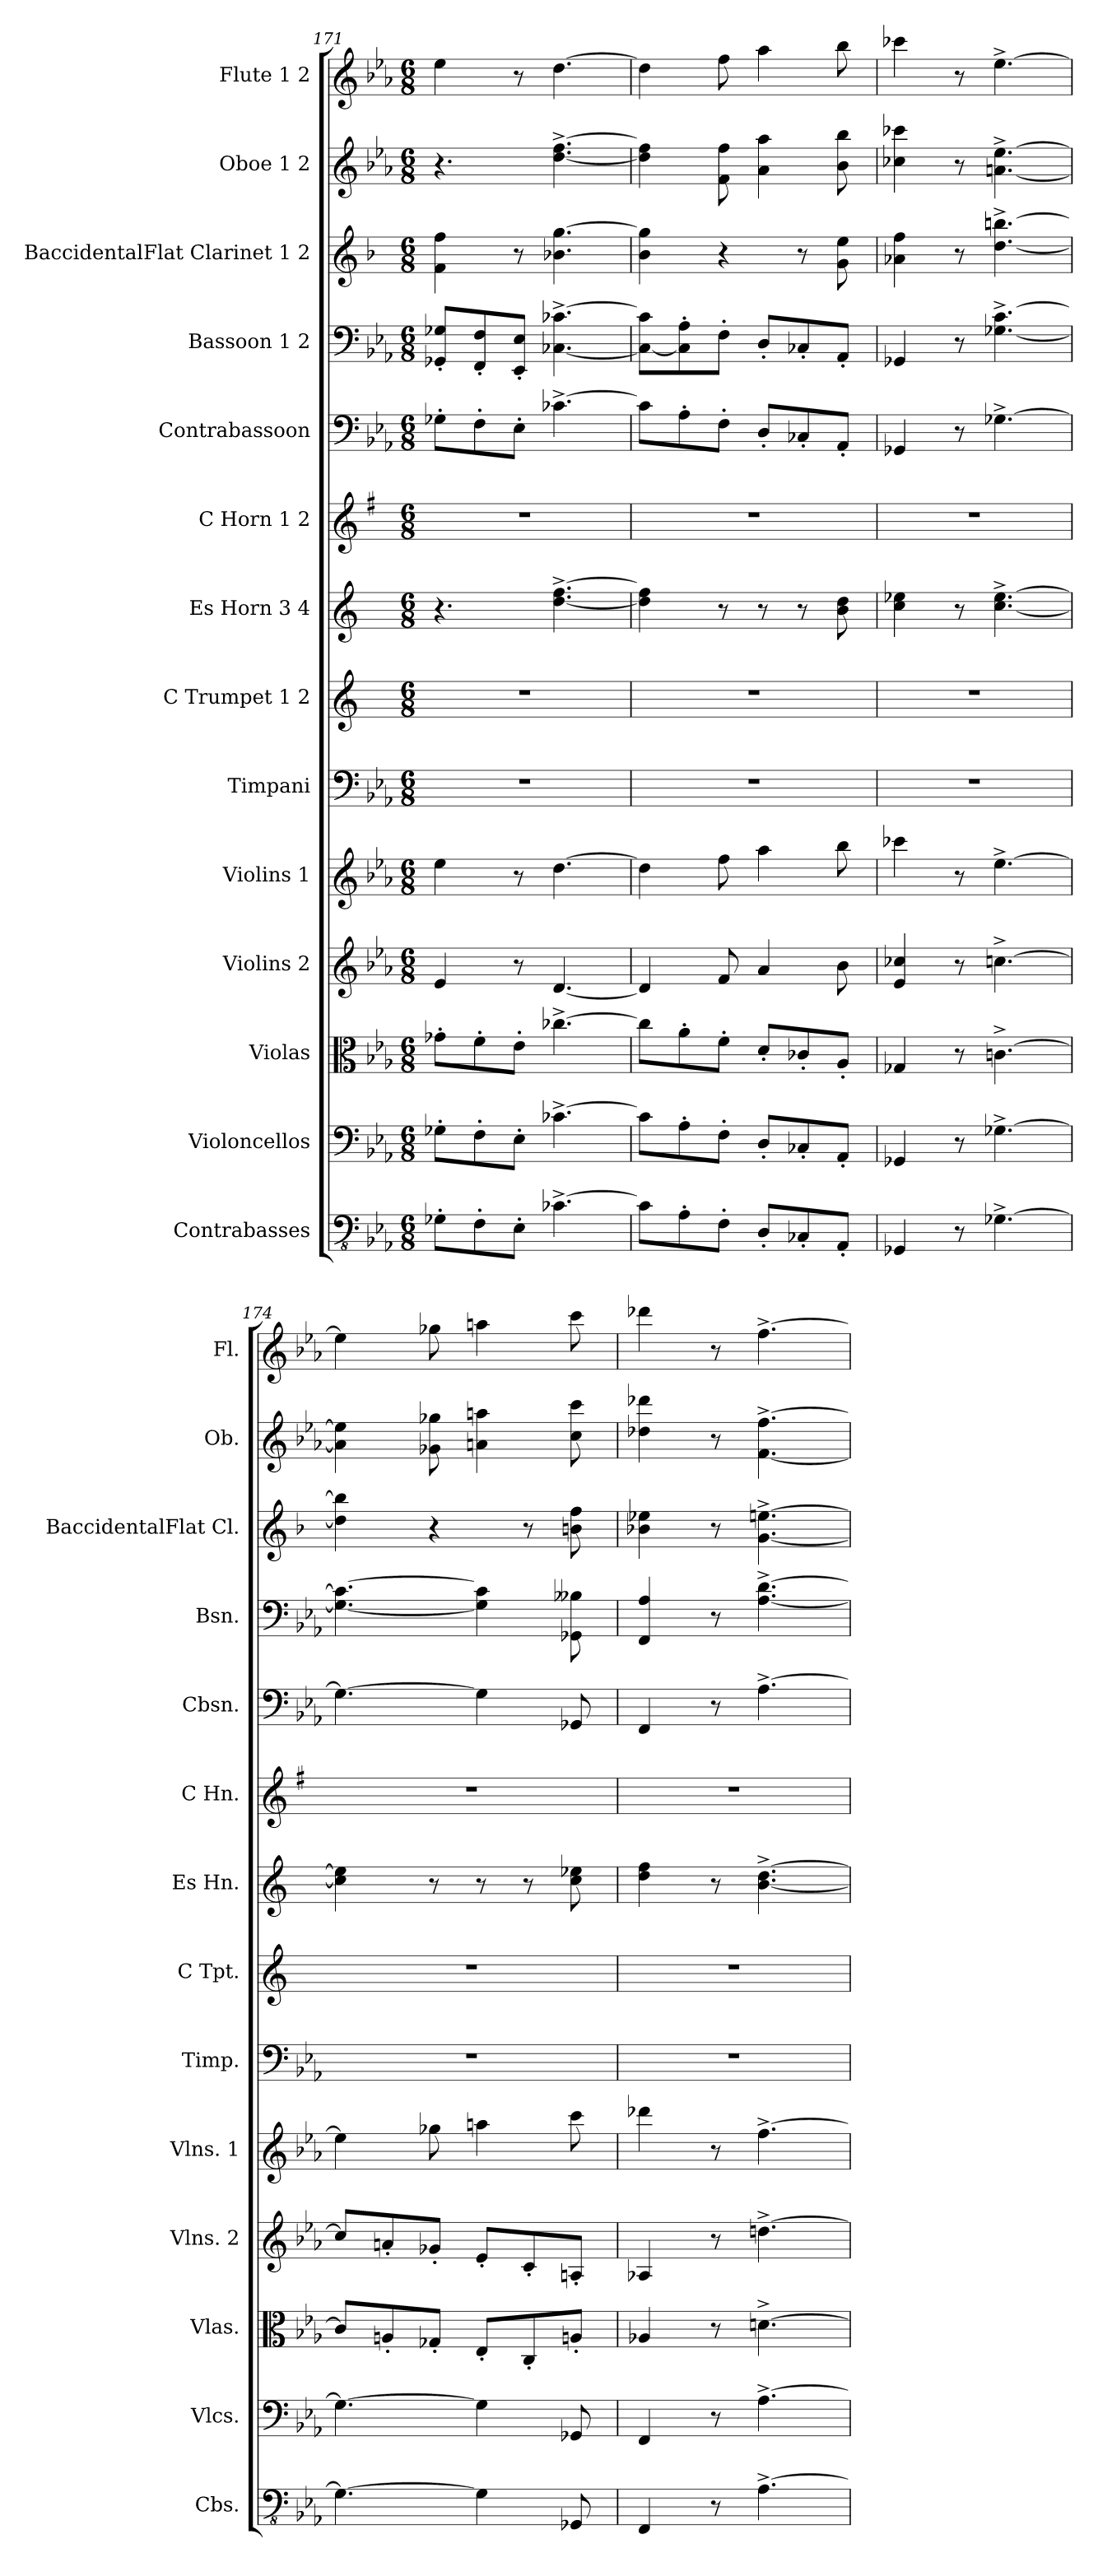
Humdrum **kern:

**kern	**kern	**kern	**kern	**kern	**kern	**kern	**kern	**kern	**kern	**kern	**kern	**kern	**kern
*part14	*part13	*part12	*part11	*part10	*part9	*part8	*part7	*part6	*part5	*part4	*part3	*part2	*part1
*staff14	*staff13	*staff12	*staff11	*staff10	*staff9	*staff8	*staff7	*staff6	*staff5	*staff4	*staff3	*staff2	*staff1
*I"Contrabasses	*I"Violoncellos	*I"Violas	*I"Violins 2	*I"Violins 1	*I"Timpani	*I"C Trumpet 1 2	*I"Es Horn 3 4	*I"C Horn 1 2	*I"Contrabassoon	*I"Bassoon 1 2	*I"BaccidentalFlat Clarinet 1 2	*I"Oboe 1 2	*I"Flute  1 2
*I'Cbs.	*I'Vlcs.	*I'Vlas.	*I'Vlns. 2	*I'Vlns. 1	*I'Timp.	*I'C Tpt.	*I'Es Hn.	*I'C Hn.	*I'Cbsn.	*I'Bsn.	*I'BaccidentalFlat Cl.	*I'Ob.	*I'Fl.
*clefFv4	*clefF4	*clefC3	*clefG2	*clefG2	*clefF4	*clefG2	*clefG2	*clefG2	*clefF4	*clefF4	*clefG2	*clefG2	*clefG2
*	*	*	*	*	*	*	*ITrd5c9	*ITrd4c7	*ITrd7c12	*	*ITrd1c2	*	*
*k[b-e-a-]	*k[b-e-a-]	*k[b-e-a-]	*k[b-e-a-]	*k[b-e-a-]	*k[b-e-a-]	*k[]	*k[b-e-a-]	*k[]	*k[b-e-a-]	*k[b-e-a-]	*k[b-e-a-]	*k[b-e-a-]	*k[b-e-a-]
*M6/8	*M6/8	*M6/8	*M6/8	*M6/8	*M6/8	*M6/8	*M6/8	*M6/8	*M6/8	*M6/8	*M6/8	*M6/8	*M6/8
=171	=171	=171	=171	=171	=171	=171	=171	=171	=171	=171	=171	=171	=171
8GG-X'\L	8G-X'\L	8g-X'\L	4e-/	4ee-\	2.r	2.r	4.r	2.r	8GG-X'\L	8GG-X/' 8G-X/'L	4e-\ 4ee-\	4.r	4ee-\
8FF'\	8F'\	8f'\	.	.	.	.	.	.	8FF'\	8FF/' 8F/'	.	.	.
8EE-'\J	8E-'\J	8e-'\J	8r	8r	.	.	.	.	8EE-'\J	8EE-/' 8E-/'J	8r	.	8r
[4.C-X^\	[4.c-X^\	[4.cc-X^\	[4.d/	[4.dd\	.	.	[4.f\^ [4.a-\^	.	[4.C-X^\	[4.C-X\^ [4.c-X\^	4.a-X\ [4.ff\	[4.dd\^ [4.ff\^	[4.dd\
=172	=172	=172	=172	=172	=172	=172	=172	=172	=172	=172	=172	=172	=172
8C-\L]	8c-\L]	8cc-\L]	4d/]	4dd\]	2.r	2.r	4f\] 4a-\]	2.r	8C-\L]	8C-\_ 8c-\]L	4a-\ 4ff\]	4dd\] 4ff\]	4dd\]
8AA-'\	8A-'\	8a-'\	.	.	.	.	.	.	8AA-'\	8C-\]' 8A-\'	.	.	.
8FF'\J	8F'\J	8f'\J	8f/	8ff\	.	.	8r	.	8FF'\J	8F'\J	4r	8f\ 8ff\	8ff\
8DD'/L	8D'/L	8d'/L	4a-/	4aa-\	.	.	8r	.	8DD'/L	8D'/L	.	4a-\ 4aa-\	4aa-\
8CC-X'/	8C-X'/	8c-X'/	.	.	.	.	8r	.	8CC-X'/	8C-X'/	8r	.	.
8AAA-'/J	8AA-'/J	8A-'/J	8b-\	8bb-\	.	.	8d\ 8f\	.	8AAA-'/J	8AA-'/J	8f\ 8dd\	8b-\ 8bb-\	8bb-\
=173	=173	=173	=173	=173	=173	=173	=173	=173	=173	=173	=173	=173	=173
4GGG-X/	4GG-X/	4G-X/	4e-/ 4cc-X/	4ccc-X\	2.r	2.r	4e-\ 4g-X\	2.r	4GGG-X/	4GG-X/	4g-X\ 4ee-\	4cc-X\ 4ccc-X\	4ccc-X\
8r	8r	8r	8r	8r	.	.	8r	.	8r	8r	8r	8r	8r
[4.GG-X^\	[4.G-X^\	[4.cn^\	[4.ccn^\	[4.ee-^\	.	.	[4.e-\^ [4.g-\^	.	[4.GG-X^\	[4.G-X\^ [4.c\^	[4.cc\^ [4.aan\^	[4.an\^ [4.ee-\^	[4.ee-^\
!!LO:PB:g=z
=174	=174	=174	=174	=174	=174	=174	=174	=174	=174	=174	=174	=174	=174
4.GG-\_	4.G-\_	8c/L]	8cc/L]	4ee-\]	2.r	2.r	4e-\] 4g-\]	2.r	4.GG-\_	4.G-\_ 4.c\_	4cc\] 4aa\]	4a\] 4ee-\]	4ee-\]
.	.	8An'/	8an'/	.	.	.	.	.	.	.	.	.	.
.	.	8G-X'/J	8g-X'/J	8gg-X\	.	.	8r	.	.	.	4r	8g-X\ 8gg-X\	8gg-X\
4GG-\]	4G-\]	8E-'/L	8e-'/L	4aan\	.	.	8r	.	4GG-\]	4G-\] 4c\]	.	4an\ 4aan\	4aan\
.	.	8C'/	8c'/	.	.	.	8r	.	.	.	8r	.	.
8GGG-X/	8GG-X/	8An'/J	8An'/J	8ccc\	.	.	8e-\ 8g-X\	.	8GGG-X/	8GG-X\ 8B--X\	8an\ 8ee-\	8cc\ 8ccc\	8ccc\
=175	=175	=175	=175	=175	=175	=175	=175	=175	=175	=175	=175	=175	=175
4FFF/	4FF/	4A-X/	4A-X/	4ddd-X\	2.r	2.r	4f\ 4a-\	2.r	4FFF/	4FF/ 4A-/	4a-X\ 4dd-X\	4dd-X\ 4ddd-X\	4ddd-X\
8r	8r	8r	8r	8r	.	.	8r	.	8r	8r	8r	8r	8r
[4.AA-^\	[4.A-^\	[4.dn^\	[4.ddn^\	[4.ff^\	.	.	[4.d\^ [4.f\^	.	[4.AA-^\	[4.A-\^ [4.d\^	[4.f\^ [4.ddn\^	[4.f\^ [4.ff\^	[4.ff^\
=	=	=	=	=	=	=	=	=	=	=	=	=	=
*-	*-	*-	*-	*-	*-	*-	*-	*-	*-	*-	*-	*-	*-
